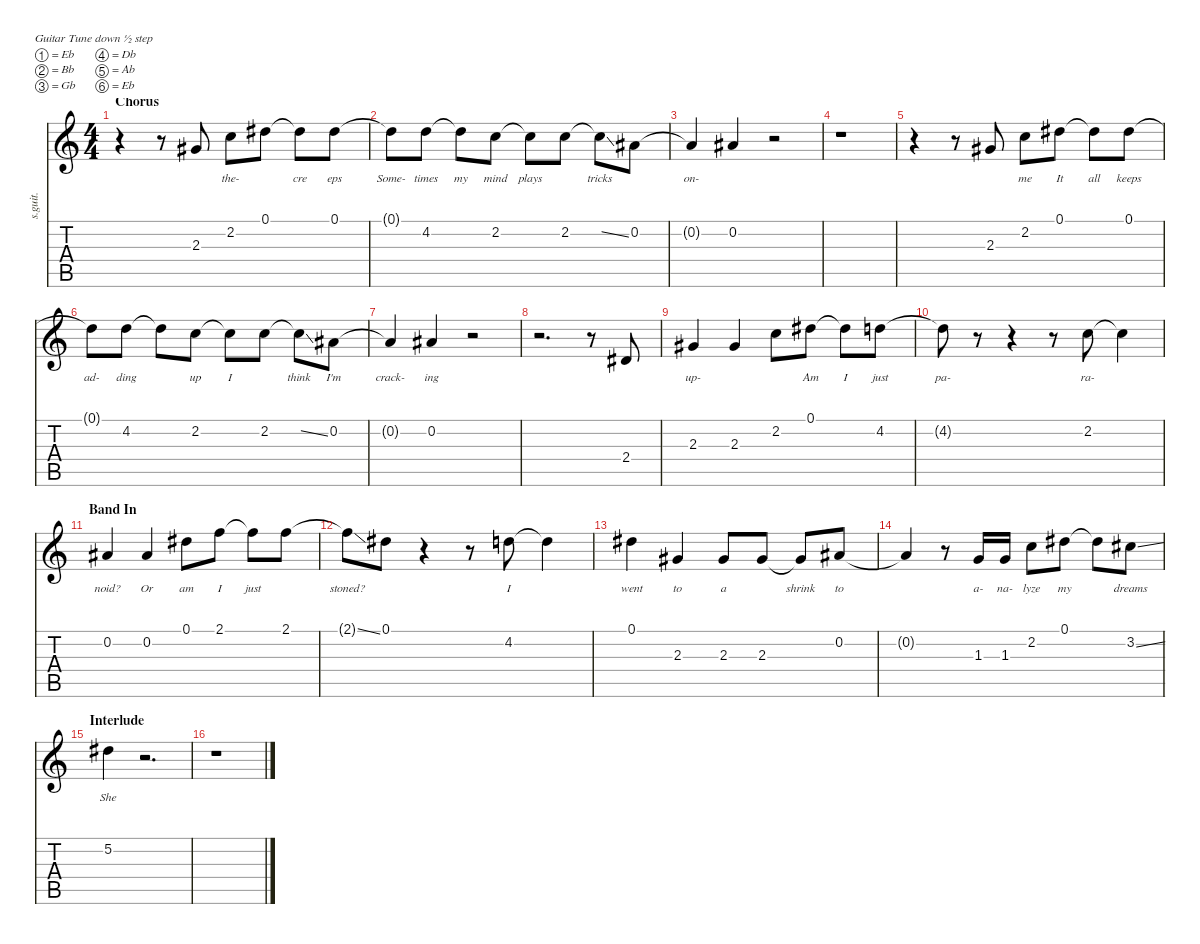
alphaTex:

\defaultSystemsLayout 4
\hideDynamics
\bracketExtendMode nobrackets
\track ("Billie Joe Armstrong - Vocals" "s.guit.") {instrument clarinet}
\staff {score tabs}
\tuning (Eb4 Bb3 Gb3 Db3 Ab2 Eb2)
\displaytranspose 12
\ts (4 4)
\section ("" "Chorus")
\tempo (175 hide)
\clef g2
\ks c
r.4{dy f} r.8 2.3{acc #}.8{lyrics (0 "") lyrics (1 "") lyrics (2 "") lyrics (3 "") lyrics (4 "")} 2.2.8{lyrics (0 "the-") lyrics (1 "") lyrics (2 "") lyrics (3 "") lyrics (4 "")} 0.1{acc #}.8{lyrics (0 "") lyrics (1 "") lyrics (2 "") lyrics (3 "") lyrics (4 "")} 0.1{t acc #}.8{lyrics (0 "cre") lyrics (1 "") lyrics (2 "") lyrics (3 "") lyrics (4 "")} 0.1{acc #}.8{lyrics (0 "eps") lyrics (1 "") lyrics (2 "") lyrics (3 "") lyrics (4 "")} |
0.1{t acc #}.8{lyrics (0 "Some-") lyrics (1 "") lyrics (2 "") lyrics (3 "") lyrics (4 "")} 4.2.8{lyrics (0 "times") lyrics (1 "") lyrics (2 "") lyrics (3 "") lyrics (4 "")} 4.2{t}.8{lyrics (0 "my") lyrics (1 "") lyrics (2 "") lyrics (3 "") lyrics (4 "")} 2.2.8{lyrics (0 "mind") lyrics (1 "") lyrics (2 "") lyrics (3 "") lyrics (4 "")} 2.2{t}.8{lyrics (0 "plays") lyrics (1 "") lyrics (2 "") lyrics (3 "") lyrics (4 "")} 2.2.8{lyrics (0 "") lyrics (1 "") lyrics (2 "") lyrics (3 "") lyrics (4 "")} 2.2{ss t}.8{lyrics (0 "tricks") lyrics (1 "") lyrics (2 "") lyrics (3 "") lyrics (4 "")} 0.2{acc #}.8{lyrics (0 "") lyrics (1 "") lyrics (2 "") lyrics (3 "") lyrics (4 "")} |
0.2{t acc #}.4{lyrics (0 "on-") lyrics (1 "") lyrics (2 "") lyrics (3 "") lyrics (4 "")} 0.2{acc #}.4{lyrics (0 "") lyrics (1 "") lyrics (2 "") lyrics (3 "") lyrics (4 "")} r.2 |
r.1 |
r.4 r.8 2.3{acc #}.8{lyrics (0 "") lyrics (1 "") lyrics (2 "") lyrics (3 "") lyrics (4 "")} 2.2.8{lyrics (0 "me") lyrics (1 "") lyrics (2 "") lyrics (3 "") lyrics (4 "")} 0.1{acc #}.8{lyrics (0 "It") lyrics (1 "") lyrics (2 "") lyrics (3 "") lyrics (4 "")} 0.1{t acc #}.8{lyrics (0 "all") lyrics (1 "") lyrics (2 "") lyrics (3 "") lyrics (4 "")} 0.1{acc #}.8{lyrics (0 "keeps") lyrics (1 "") lyrics (2 "") lyrics (3 "") lyrics (4 "")} |
0.1{t acc #}.8{lyrics (0 "ad-") lyrics (1 "") lyrics (2 "") lyrics (3 "") lyrics (4 "")} 4.2.8{lyrics (0 "ding") lyrics (1 "") lyrics (2 "") lyrics (3 "") lyrics (4 "")} 4.2{t}.8{lyrics (0 "") lyrics (1 "") lyrics (2 "") lyrics (3 "") lyrics (4 "")} 2.2.8{lyrics (0 "up") lyrics (1 "") lyrics (2 "") lyrics (3 "") lyrics (4 "")} 2.2{t}.8{lyrics (0 "I") lyrics (1 "") lyrics (2 "") lyrics (3 "") lyrics (4 "")} 2.2.8{lyrics (0 "") lyrics (1 "") lyrics (2 "") lyrics (3 "") lyrics (4 "")} 2.2{ss t}.8{lyrics (0 "think") lyrics (1 "") lyrics (2 "") lyrics (3 "") lyrics (4 "")} 0.2{acc #}.8{lyrics (0 "I'm") lyrics (1 "") lyrics (2 "") lyrics (3 "") lyrics (4 "")} |
0.2{t acc #}.4{lyrics (0 "crack-") lyrics (1 "") lyrics (2 "") lyrics (3 "") lyrics (4 "")} 0.2{acc #}.4{lyrics (0 "ing") lyrics (1 "") lyrics (2 "") lyrics (3 "") lyrics (4 "")} r.2 |
r.2{d} r.8 2.4{acc #}.8{lyrics (0 "") lyrics (1 "") lyrics (2 "") lyrics (3 "") lyrics (4 "")} |
2.3{acc #}.4{lyrics (0 "up-") lyrics (1 "") lyrics (2 "") lyrics (3 "") lyrics (4 "")} 2.3{acc #}.4{lyrics (0 "") lyrics (1 "") lyrics (2 "") lyrics (3 "") lyrics (4 "")} 2.2.8{lyrics (0 "") lyrics (1 "") lyrics (2 "") lyrics (3 "") lyrics (4 "")} 0.1{acc #}.8{lyrics (0 "Am") lyrics (1 "") lyrics (2 "") lyrics (3 "") lyrics (4 "")} 0.1{t acc #}.8{lyrics (0 "I") lyrics (1 "") lyrics (2 "") lyrics (3 "") lyrics (4 "")} 4.2.8{lyrics (0 "just") lyrics (1 "") lyrics (2 "") lyrics (3 "") lyrics (4 "")} |
4.2{t}.8{lyrics (0 "pa-") lyrics (1 "") lyrics (2 "") lyrics (3 "") lyrics (4 "")} r.8 r.4 r.8 2.2.8{lyrics (0 "ra-") lyrics (1 "") lyrics (2 "") lyrics (3 "") lyrics (4 "")} 2.2{t}.4{lyrics (0 "") lyrics (1 "") lyrics (2 "") lyrics (3 "") lyrics (4 "")} |
\section ("" "Band In")
0.2{acc #}.4{lyrics (0 "noid?") lyrics (1 "") lyrics (2 "") lyrics (3 "") lyrics (4 "")} 0.2{acc #}.4{lyrics (0 "Or") lyrics (1 "") lyrics (2 "") lyrics (3 "") lyrics (4 "")} 0.1{acc #}.8{lyrics (0 "am") lyrics (1 "") lyrics (2 "") lyrics (3 "") lyrics (4 "")} 2.1.8{lyrics (0 "I") lyrics (1 "") lyrics (2 "") lyrics (3 "") lyrics (4 "")} 2.1{t}.8{lyrics (0 "just") lyrics (1 "") lyrics (2 "") lyrics (3 "") lyrics (4 "")} 2.1.8{lyrics (0 "") lyrics (1 "") lyrics (2 "") lyrics (3 "") lyrics (4 "")} |
2.1{ss t}.8{lyrics (0 "stoned?") lyrics (1 "") lyrics (2 "") lyrics (3 "") lyrics (4 "")} 0.1{acc #}.8{lyrics (0 "") lyrics (1 "") lyrics (2 "") lyrics (3 "") lyrics (4 "")} r.4 r.8 4.2.8{lyrics (0 "I") lyrics (1 "") lyrics (2 "") lyrics (3 "") lyrics (4 "")} 4.2{t}.4{lyrics (0 "") lyrics (1 "") lyrics (2 "") lyrics (3 "") lyrics (4 "")} |
0.1{acc #}.4{lyrics (0 "went") lyrics (1 "") lyrics (2 "") lyrics (3 "") lyrics (4 "")} 2.3{acc #}.4{lyrics (0 "to") lyrics (1 "") lyrics (2 "") lyrics (3 "") lyrics (4 "")} 2.3{acc #}.8{lyrics (0 "a") lyrics (1 "") lyrics (2 "") lyrics (3 "") lyrics (4 "")} 2.3{acc #}.8{lyrics (0 "") lyrics (1 "") lyrics (2 "") lyrics (3 "") lyrics (4 "")} 2.3{t acc #}.8{lyrics (0 "shrink") lyrics (1 "") lyrics (2 "") lyrics (3 "") lyrics (4 "")} 0.2{acc #}.8{lyrics (0 "to") lyrics (1 "") lyrics (2 "") lyrics (3 "") lyrics (4 "")} |
0.2{t acc #}.4{lyrics (0 "") lyrics (1 "") lyrics (2 "") lyrics (3 "") lyrics (4 "")} r.8 1.3.16{lyrics (0 "a-") lyrics (1 "") lyrics (2 "") lyrics (3 "") lyrics (4 "")} 1.3.16{lyrics (0 "na-") lyrics (1 "") lyrics (2 "") lyrics (3 "") lyrics (4 "")} 2.2.8{lyrics (0 "lyze") lyrics (1 "") lyrics (2 "") lyrics (3 "") lyrics (4 "")} 0.1{acc #}.8{lyrics (0 "my") lyrics (1 "") lyrics (2 "") lyrics (3 "") lyrics (4 "")} 0.1{t acc #}.8{lyrics (0 "") lyrics (1 "") lyrics (2 "") lyrics (3 "") lyrics (4 "")} 3.2{ss acc #}.8{lyrics (0 "dreams") lyrics (1 "") lyrics (2 "") lyrics (3 "") lyrics (4 "")} |
\section ("" "Interlude")
5.2{acc #}.4{lyrics (0 "She") lyrics (1 "") lyrics (2 "") lyrics (3 "") lyrics (4 "")} r.2{d} |
r.1
